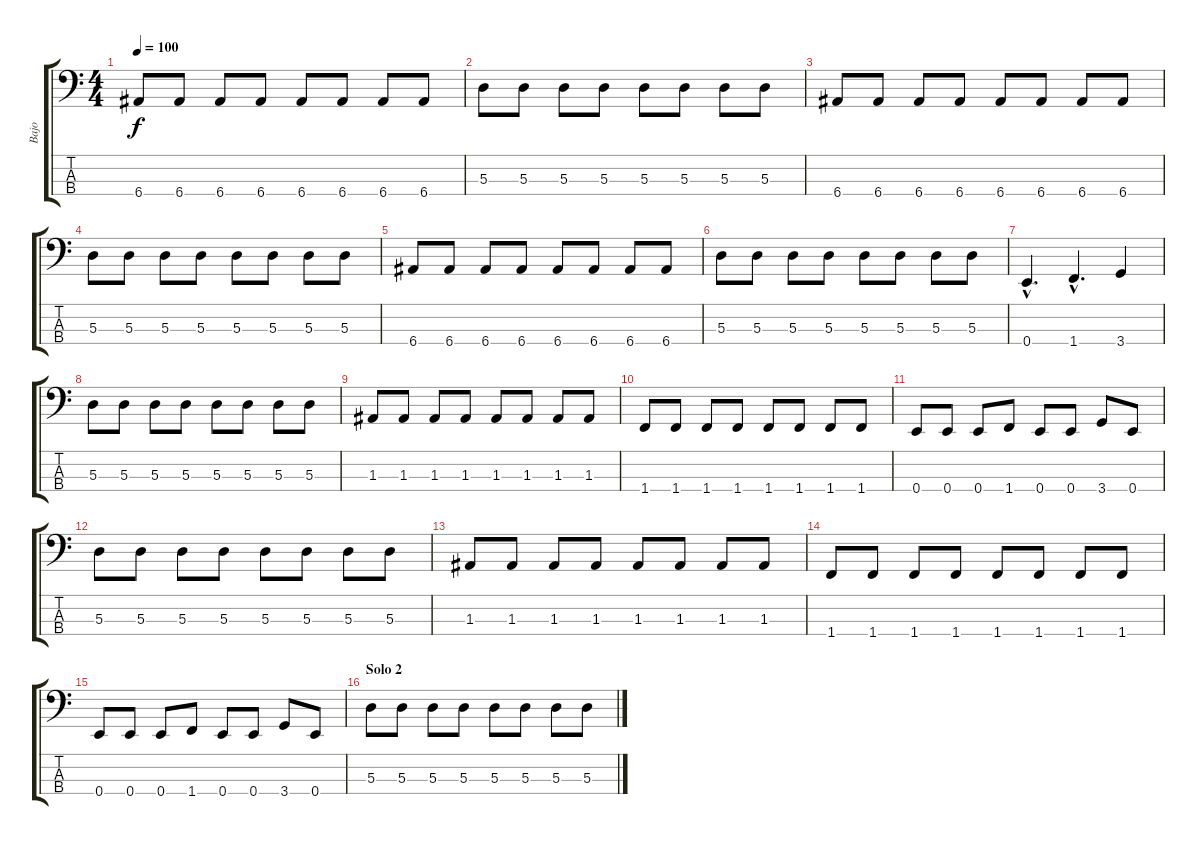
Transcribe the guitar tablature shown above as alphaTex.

\track ("Bajo" "Bajo") {instrument electricbassfinger}
\staff {score tabs}
\tuning (G2 D2 A1 E1) {hide}
\ts (4 4)
\tempo 100
\clef f4
\ks c
6.4.8{dy f} 6.4.8 6.4.8 6.4.8 6.4.8 6.4.8 6.4.8 6.4.8 |
5.3.8 5.3.8 5.3.8 5.3.8 5.3.8 5.3.8 5.3.8 5.3.8 |
6.4.8 6.4.8 6.4.8 6.4.8 6.4.8 6.4.8 6.4.8 6.4.8 |
5.3.8 5.3.8 5.3.8 5.3.8 5.3.8 5.3.8 5.3.8 5.3.8 |
6.4.8 6.4.8 6.4.8 6.4.8 6.4.8 6.4.8 6.4.8 6.4.8 |
5.3.8 5.3.8 5.3.8 5.3.8 5.3.8 5.3.8 5.3.8 5.3.8 |
0.4{hac}.4{d} 1.4{hac}.4{d} 3.4.4 |
5.3.8 5.3.8 5.3.8 5.3.8 5.3.8 5.3.8 5.3.8 5.3.8 |
1.3.8 1.3.8 1.3.8 1.3.8 1.3.8 1.3.8 1.3.8 1.3.8 |
1.4.8 1.4.8 1.4.8 1.4.8 1.4.8 1.4.8 1.4.8 1.4.8 |
0.4.8 0.4.8 0.4.8 1.4.8 0.4.8 0.4.8 3.4.8 0.4.8 |
5.3.8 5.3.8 5.3.8 5.3.8 5.3.8 5.3.8 5.3.8 5.3.8 |
1.3.8 1.3.8 1.3.8 1.3.8 1.3.8 1.3.8 1.3.8 1.3.8 |
1.4.8 1.4.8 1.4.8 1.4.8 1.4.8 1.4.8 1.4.8 1.4.8 |
0.4.8 0.4.8 0.4.8 1.4.8 0.4.8 0.4.8 3.4.8 0.4.8 |
\section ("" "Solo 2")
5.3.8 5.3.8 5.3.8 5.3.8 5.3.8 5.3.8 5.3.8 5.3.8
